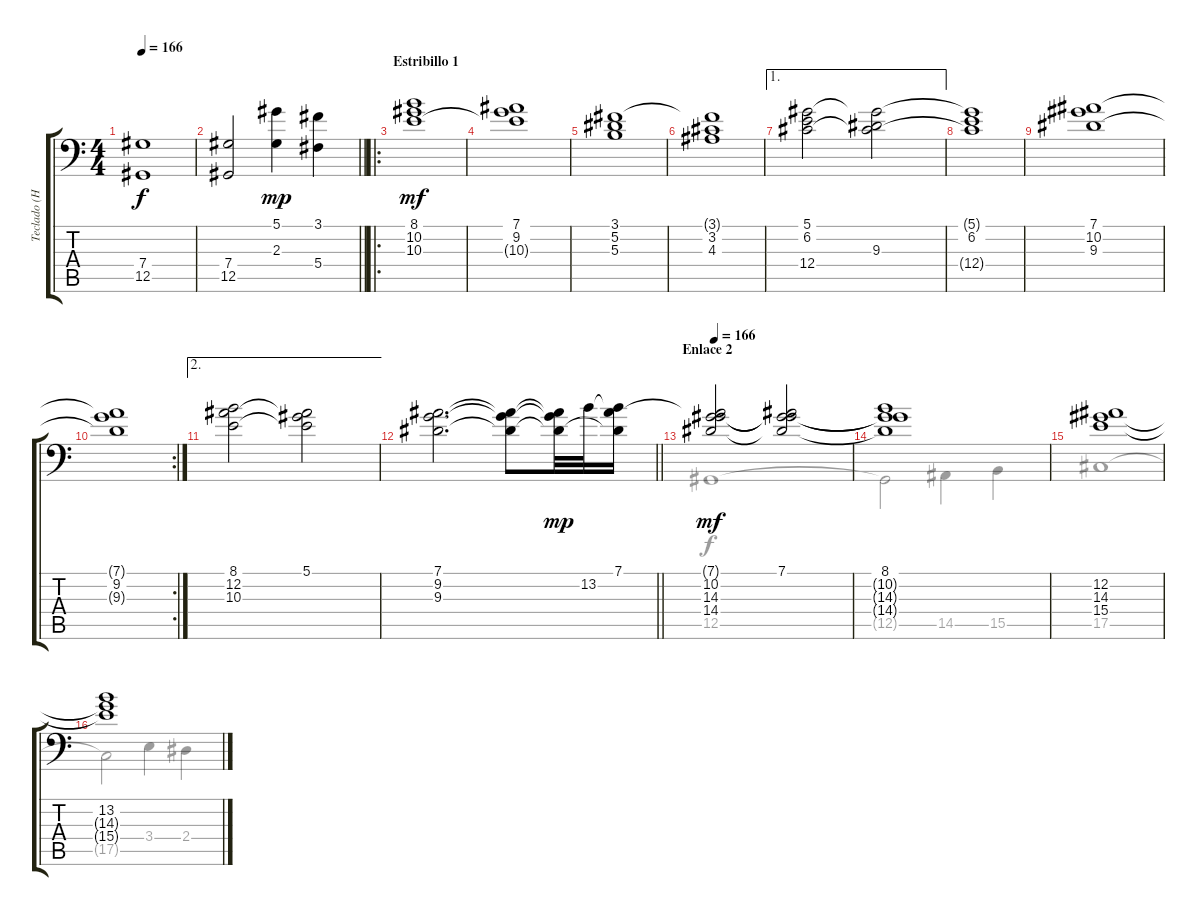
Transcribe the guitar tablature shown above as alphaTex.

\track ("Teclado (Hugo Bistolfi)" "Teclado (H") {instrument stringensemble1}
\staff {score tabs}
\tuning (Eb4 Bb3 Gb3 Db3 Ab1 Eb1) {hide}
\voice
\ts (4 4)
\tempo 166
\clef f4
\ks c
(7.4 12.5).1{dy f} |
\barLineRight lightlight
(7.4 12.5).2 (5.1 2.3).4{dy mp} (3.1 5.4).4 |
\ro
\section ("" "Estribillo 1")
(8.1 10.2 10.3).1{dy mf} |
(7.1 9.2 10.3{t}).1 |
(3.1 5.2 5.3).1 |
(3.1{t} 3.2 4.3).1 |
\ae 1
(5.1 6.2 12.4).2 (5.1{t} 9.3 12.4{t}).2 |
(5.1{t} 6.2 12.4{t}).1 |
(7.1 10.2 9.3).1 |
\rc 2
(7.1{t} 9.2 9.3{t}).1 |
\ae 2
(8.1 12.2 10.3).2 (5.1 12.2{t} 10.3{t}).2 |
\barLineRight lightlight
(7.1 9.2 9.3).2{d} (7.1{t} 9.2{t} 9.3{t}).8 (7.1{t} 9.2{t} 9.3{t}).32{dy mp} 13.2.32 (7.1 13.2{t} 9.3{t}).16 |
\section ("" "Enlace 2")
\tempo 166
(7.1{t} 10.2 14.3 14.4).2{dy mf volume 16} (7.1 10.2{t} 14.3{t} 14.4{t}).2 |
(8.1 10.2{t} 14.3{t} 14.4{t}).1 |
(12.2 14.3 15.4).1 |
(13.2 14.3{t} 15.4{t}).1
\voice
\clef f4
\ottava regular
\simile none
\ks c
|
\barLineRight lightlight
|
|
|
|
|
|
|
|
|
|
\barLineRight lightlight
|
12.5.1{dy f} |
12.5{t}.2 14.5.4 15.5.4 |
17.5.1 |
17.5{t}.2 3.4.4 2.4.4
